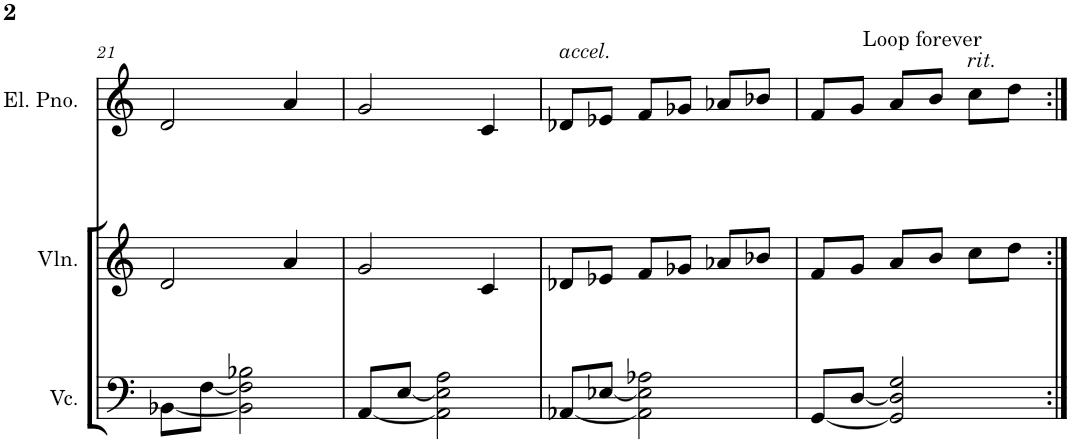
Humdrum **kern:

**kern	**kern	**kern	**kern
*part4	*part3	*part2	*part1
*staff4	*staff3	*staff2	*staff1
*I"Violoncello	*I"Violin 2	*I"Violin	*I"Electric Piano
*I'Vc.	*I'Vln. 2	*I'Vln.	*I'El. Pno.
!!LO:PB:g=z
*clefF4	*clefG2	*clefG2	*clefG2
*k[]	*k[]	*k[]	*k[]
*M3/4	*M3/4	*M3/4	*M3/4
=21	=21	=21	=21
[<8BB-X\L	8e]	2d/	2d/
[<8F\J	2d	.	.
2BB-\] 2F\] 2B-X\	.	.	.
.	.	4a/	4a/
.	[8a	.	.
=22	=22	=22	=22
[<8AA/L	8a]	2g/	2g/
[<8E/J	2g	.	.
2AA\] 2E\] 2A\	.	.	.
.	.	4c/	4c/
.	[8c	.	.
=23	=23	=23	=23
!	!	!	!LO:TX:a:i:t=accel.
[<8AA-X/L	8c/L]	8d-X/L	8d-X/L
[<8E-X/J	8d-X/J	8e-X/J	8e-X/J
2AA-\] 2E-\] 2A-X\	8e-X/L	8f/L	8f/L
.	8f/J	8g-X/J	8g-X/J
.	8g-X/L	8a-X/L	8a-X/L
.	8a-X/J	8b-X/J	8b-X/J
=24	=24	=24	=24
[8GG/L	8b-X/L	8f/L	8f/L
!	!	!	!LO:TX:a:t=Loop forever
[8D/J	8f/J	8g/J	8g/J
2GG/] 2D/] 2G/	8g/L	8a/L	8a/L
.	8a/J	8b/J	8b/J
!	!	!	!LO:TX:a:i:t=rit.
.	8bn\L	8cc\L	8cc\L
.	8cc\J	8dd\J	8dd\J
=:|!	=:|!	=:|!	=:|!
*-	*-	*-	*-
